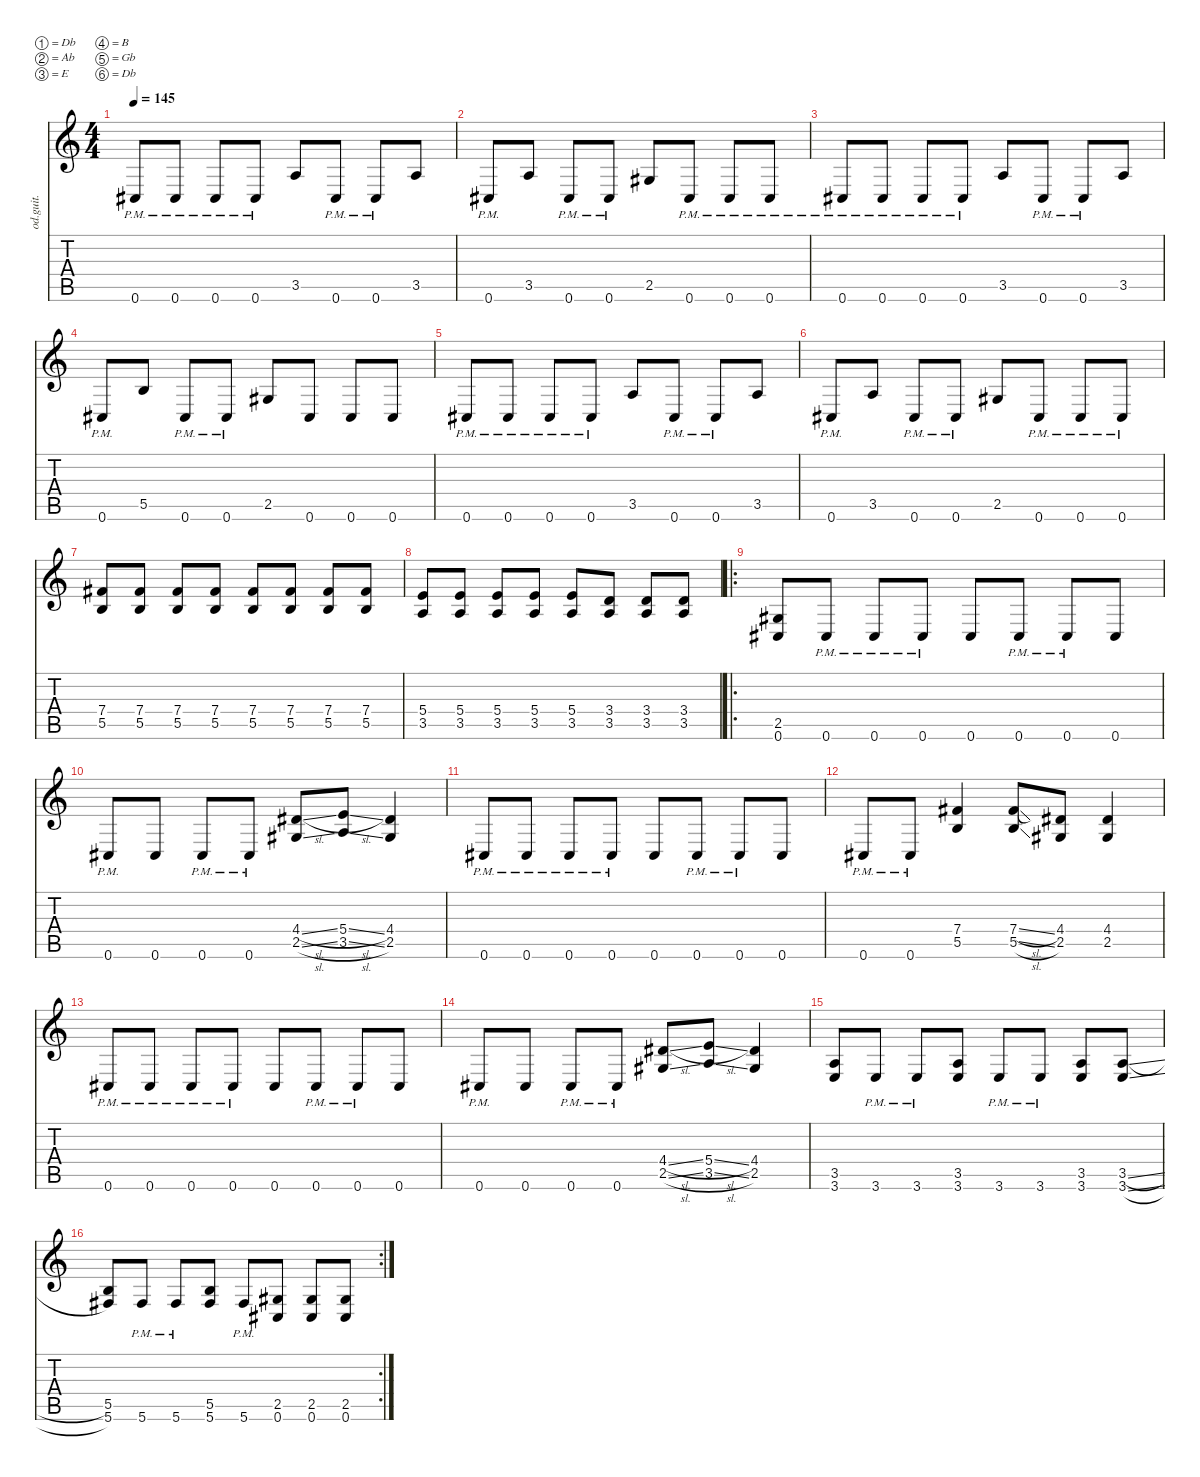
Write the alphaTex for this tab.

\defaultSystemsLayout 4
\hideDynamics
\bracketExtendMode nobrackets
\otherSystemsTrackNameOrientation horizontal
\track ("Overdriven Guitar" "od.guit.") {instrument overdrivenguitar}
\staff {score tabs}
\tuning (Db4 Ab3 E3 B2 Gb2 Db2)
\ts (4 4)
\tempo 145
\clef g2
\ks c
0.6{pm acc #}.8{dy mf beam Up} 0.6{pm acc #}.8{beam Up} 0.6{pm acc #}.8{beam Up} 0.6{pm acc #}.8{beam Up} 3.5.8{beam Up} 0.6{pm acc #}.8{beam Up} 0.6{pm acc #}.8{beam Up} 3.5.8{beam Up} |
0.6{pm acc #}.8{beam Up} 3.5.8{beam Up} 0.6{pm acc #}.8{beam Up} 0.6{pm acc #}.8{beam Up} 2.5{acc #}.8{beam Up} 0.6{pm acc #}.8{beam Up} 0.6{pm acc #}.8{beam Up} 0.6{pm acc #}.8{beam Up} |
0.6{pm acc #}.8{beam Up} 0.6{pm acc #}.8{beam Up} 0.6{pm acc #}.8{beam Up} 0.6{pm acc #}.8{beam Up} 3.5.8{beam Up} 0.6{pm acc #}.8{beam Up} 0.6{pm acc #}.8{beam Up} 3.5.8{beam Up} |
0.6{pm acc #}.8{beam Up} 5.5.8{beam Up} 0.6{pm acc #}.8{beam Up} 0.6{pm acc #}.8{beam Up} 2.5{acc #}.8{beam Up} 0.6{acc #}.8{beam Up} 0.6{acc #}.8{beam Up} 0.6{acc #}.8{beam Up} |
0.6{pm acc #}.8{beam Up} 0.6{pm acc #}.8{beam Up} 0.6{pm acc #}.8{beam Up} 0.6{pm acc #}.8{beam Up} 3.5.8{beam Up} 0.6{pm acc #}.8{beam Up} 0.6{pm acc #}.8{beam Up} 3.5.8{beam Up} |
0.6{pm acc #}.8{beam Up} 3.5.8{beam Up} 0.6{pm acc #}.8{beam Up} 0.6{pm acc #}.8{beam Up} 2.5{acc #}.8{beam Up} 0.6{pm acc #}.8{beam Up} 0.6{pm acc #}.8{beam Up} 0.6{pm acc #}.8{beam Up} |
(5.5 7.4{acc #}).8{beam Up} (5.5 7.4{acc #}).8{beam Up} (5.5 7.4{acc #}).8{beam Up} (5.5 7.4{acc #}).8{beam Up} (5.5 7.4{acc #}).8{beam Up} (5.5 7.4{acc #}).8{beam Up} (5.5 7.4{acc #}).8{beam Up} (5.5 7.4{acc #}).8{beam Up} |
(3.5 5.4).8{beam Up} (3.5 5.4).8{beam Up} (3.5 5.4).8{beam Up} (3.5 5.4).8{beam Up} (3.5 5.4).8{beam Up} (3.5 3.4).8{beam Up} (3.5 3.4).8{beam Up} (3.5 3.4).8{beam Up} |
\ro
(0.6{acc #} 2.5{acc #}).8{beam Up} 0.6{pm acc #}.8{beam Up} 0.6{pm acc #}.8{beam Up} 0.6{pm acc #}.8{beam Up} 0.6{acc #}.8{beam Up} 0.6{pm acc #}.8{beam Up} 0.6{pm acc #}.8{beam Up} 0.6{acc #}.8{beam Up} |
0.6{pm acc #}.8{beam Up} 0.6{acc #}.8{beam Up} 0.6{pm acc #}.8{beam Up} 0.6{pm acc #}.8{beam Up} (2.5{sl acc #} 4.4{sl acc #}).8{beam Up} (3.5{sl} 5.4{sl}).8{beam Up} (2.5{acc #} 4.4{acc #}).4{beam Up} |
0.6{pm acc #}.8{beam Up} 0.6{pm acc #}.8{beam Up} 0.6{pm acc #}.8{beam Up} 0.6{pm acc #}.8{beam Up} 0.6{acc #}.8{beam Up} 0.6{pm acc #}.8{beam Up} 0.6{pm acc #}.8{beam Up} 0.6{acc #}.8{beam Up} |
0.6{pm acc #}.8{beam Up} 0.6{pm acc #}.8{beam Up} (5.5 7.4{acc #}).4{beam Up} (5.5{sl} 7.4{sl acc #}).8{beam Up} (2.5{acc #} 4.4{acc #}).8{beam Up} (4.4{acc #} 2.5{acc #}).4{beam Up} |
0.6{pm acc #}.8{beam Up} 0.6{pm acc #}.8{beam Up} 0.6{pm acc #}.8{beam Up} 0.6{pm acc #}.8{beam Up} 0.6{acc #}.8{beam Up} 0.6{pm acc #}.8{beam Up} 0.6{pm acc #}.8{beam Up} 0.6{acc #}.8{beam Up} |
0.6{pm acc #}.8{beam Up} 0.6{acc #}.8{beam Up} 0.6{pm acc #}.8{beam Up} 0.6{pm acc #}.8{beam Up} (2.5{sl acc #} 4.4{sl acc #}).8{beam Up} (3.5{sl} 5.4{sl}).8{beam Up} (2.5{acc #} 4.4{acc #}).4{beam Up} |
(3.6 3.5).8{beam Up} 3.6{pm}.8{beam Up} 3.6{pm}.8{beam Up} (3.6 3.5).8{beam Up} 3.6{pm}.8{beam Up} 3.6{pm}.8{beam Up} (3.6 3.5).8{beam Up} (3.6{sl} 3.5{sl}).8{beam Up} |
\rc 2
(5.6{acc #} 5.5).8{beam Up} 5.6{pm acc #}.8{beam Up} 5.6{pm acc #}.8{beam Up} (5.6{acc #} 5.5).8{beam Up} 5.6{pm acc #}.8{beam Up} (0.6{acc #} 2.5{acc #}).8{beam Up} (0.6{acc #} 2.5{acc #}).8{beam Up} (0.6{acc #} 2.5{acc #}).8{beam Up}
